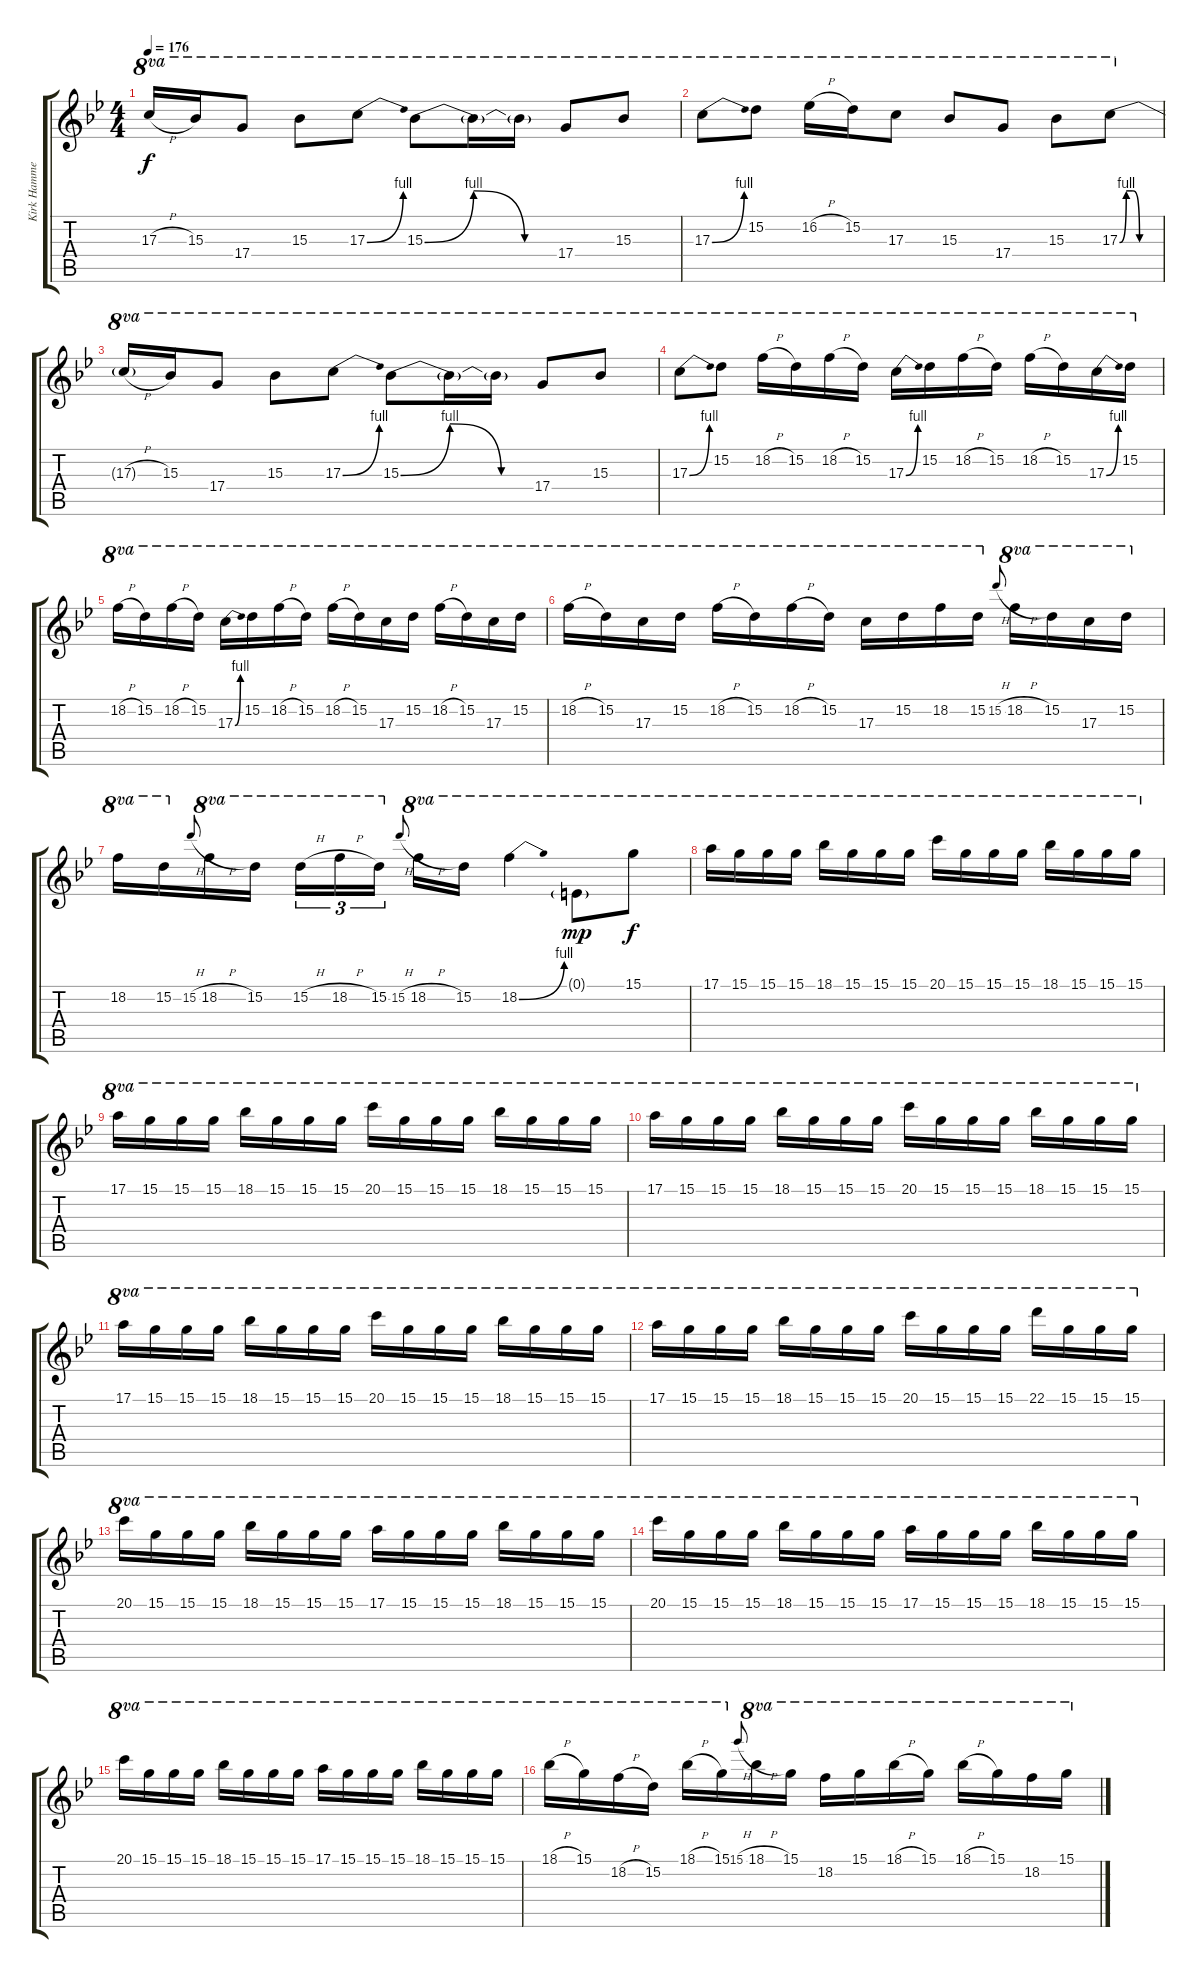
\track ("Kirk Hammett (Solo)" "Kirk Hamme") {instrument distortionguitar}
\staff {score tabs}
\tuning (E4 B3 G3 D3 A2 E2) {hide}
\ts (4 4)
\tempo 176
\clef g2
\ks bb
17.3{h t}.16{ot 8va dy f} 15.3.16{ot 8va} 17.4.8{ot 8va} 15.3.8{ot 8va} 17.3{be (bend 0 0 60 4)}.8{ot 8va} 15.3{be (custom 0 0 22 4 45 0 60 0)}.8{ot 8va} 15.3{t}.16{ot 8va} 15.3{t}.16{ot 8va} 17.4.8{ot 8va} 15.3.8{ot 8va} |
17.3{be (bend 0 0 60 4)}.8{ot 8va} 15.2.8{ot 8va} 16.2{h}.16{ot 8va} 15.2.16{ot 8va} 17.3.8{ot 8va} 15.3.8{ot 8va} 17.4.8{ot 8va} 15.3.8{ot 8va} 17.3{be (custom 0 0 10 4 20 4 30 0 60 0)}.8{ot 8va} |
17.3{h t}.16{ot 8va} 15.3.16{ot 8va} 17.4.8{ot 8va} 15.3.8{ot 8va} 17.3{be (bend 0 0 60 4)}.8{ot 8va} 15.3{be (custom 0 0 22 4 45 0 60 0)}.8{ot 8va} 15.3{t}.16{ot 8va} 15.3{t}.16{ot 8va} 17.4.8{ot 8va} 15.3.8{ot 8va} |
17.3{be (bend 0 0 60 4)}.8{ot 8va} 15.2.8{ot 8va} 18.2{h}.16{ot 8va} 15.2.16{ot 8va} 18.2{h}.16{ot 8va} 15.2.16{ot 8va} 17.3{be (bend 0 0 60 4)}.16{ot 8va} 15.2.16{ot 8va} 18.2{h}.16{ot 8va} 15.2.16{ot 8va} 18.2{h}.16{ot 8va} 15.2.16{ot 8va} 17.3{be (bend 0 0 60 4)}.16{ot 8va} 15.2.16{ot 8va} |
18.2{h}.16{ot 8va} 15.2.16{ot 8va} 18.2{h}.16{ot 8va} 15.2.16{ot 8va} 17.3{be (bend 0 0 60 4)}.16{ot 8va} 15.2.16{ot 8va} 18.2{h}.16{ot 8va} 15.2.16{ot 8va} 18.2{h}.16{ot 8va} 15.2.16{ot 8va} 17.3.16{ot 8va} 15.2.16{ot 8va} 18.2{h}.16{ot 8va} 15.2.16{ot 8va} 17.3.16{ot 8va} 15.2.16{ot 8va} |
18.2{h}.16{ot 8va} 15.2.16{ot 8va} 17.3.16{ot 8va} 15.2.16{ot 8va} 18.2{h}.16{ot 8va} 15.2.16{ot 8va} 18.2{h}.16{ot 8va} 15.2.16{ot 8va} 17.3.16{ot 8va} 15.2.16{ot 8va} 18.2.16{ot 8va} 15.2.16{ot 8va} 15.2{h}.8{gr onbeat} 18.2{h}.16{ot 8va} 15.2.16{ot 8va} 17.3.16{ot 8va} 15.2.16{ot 8va} |
18.2.16{ot 8va} 15.2.16{ot 8va} 15.2{h}.8{gr onbeat} 18.2{h}.16{ot 8va} 15.2.16{ot 8va} 15.2{h}.16{tu (3 2) ot 8va} 18.2{h}.16{tu (3 2) ot 8va} 15.2.16{tu (3 2) ot 8va} 15.2{h}.8{gr onbeat beam splitsecondary} 18.2{h}.16{ot 8va} 15.2.16{ot 8va} 18.2{be (bend 0 0 60 4)}.4{ot 8va} 0.1{g}.8{ot 8va dy mp} 15.1.8{ot 8va dy f} |
17.1.16{ot 8va} 15.1.16{ot 8va} 15.1.16{ot 8va} 15.1.16{ot 8va} 18.1.16{ot 8va} 15.1.16{ot 8va} 15.1.16{ot 8va} 15.1.16{ot 8va} 20.1.16{ot 8va} 15.1.16{ot 8va} 15.1.16{ot 8va} 15.1.16{ot 8va} 18.1.16{ot 8va} 15.1.16{ot 8va} 15.1.16{ot 8va} 15.1.16{ot 8va} |
17.1.16{ot 8va} 15.1.16{ot 8va} 15.1.16{ot 8va} 15.1.16{ot 8va} 18.1.16{ot 8va} 15.1.16{ot 8va} 15.1.16{ot 8va} 15.1.16{ot 8va} 20.1.16{ot 8va} 15.1.16{ot 8va} 15.1.16{ot 8va} 15.1.16{ot 8va} 18.1.16{ot 8va} 15.1.16{ot 8va} 15.1.16{ot 8va} 15.1.16{ot 8va} |
17.1.16{ot 8va} 15.1.16{ot 8va} 15.1.16{ot 8va} 15.1.16{ot 8va} 18.1.16{ot 8va} 15.1.16{ot 8va} 15.1.16{ot 8va} 15.1.16{ot 8va} 20.1.16{ot 8va} 15.1.16{ot 8va} 15.1.16{ot 8va} 15.1.16{ot 8va} 18.1.16{ot 8va} 15.1.16{ot 8va} 15.1.16{ot 8va} 15.1.16{ot 8va} |
17.1.16{ot 8va} 15.1.16{ot 8va} 15.1.16{ot 8va} 15.1.16{ot 8va} 18.1.16{ot 8va} 15.1.16{ot 8va} 15.1.16{ot 8va} 15.1.16{ot 8va} 20.1.16{ot 8va} 15.1.16{ot 8va} 15.1.16{ot 8va} 15.1.16{ot 8va} 18.1.16{ot 8va} 15.1.16{ot 8va} 15.1.16{ot 8va} 15.1.16{ot 8va} |
17.1.16{ot 8va} 15.1.16{ot 8va} 15.1.16{ot 8va} 15.1.16{ot 8va} 18.1.16{ot 8va} 15.1.16{ot 8va} 15.1.16{ot 8va} 15.1.16{ot 8va} 20.1.16{ot 8va} 15.1.16{ot 8va} 15.1.16{ot 8va} 15.1.16{ot 8va} 22.1.16{ot 8va} 15.1.16{ot 8va} 15.1.16{ot 8va} 15.1.16{ot 8va} |
20.1.16{ot 8va} 15.1.16{ot 8va} 15.1.16{ot 8va} 15.1.16{ot 8va} 18.1.16{ot 8va} 15.1.16{ot 8va} 15.1.16{ot 8va} 15.1.16{ot 8va} 17.1.16{ot 8va} 15.1.16{ot 8va} 15.1.16{ot 8va} 15.1.16{ot 8va} 18.1.16{ot 8va} 15.1.16{ot 8va} 15.1.16{ot 8va} 15.1.16{ot 8va} |
20.1.16{ot 8va} 15.1.16{ot 8va} 15.1.16{ot 8va} 15.1.16{ot 8va} 18.1.16{ot 8va} 15.1.16{ot 8va} 15.1.16{ot 8va} 15.1.16{ot 8va} 17.1.16{ot 8va} 15.1.16{ot 8va} 15.1.16{ot 8va} 15.1.16{ot 8va} 18.1.16{ot 8va} 15.1.16{ot 8va} 15.1.16{ot 8va} 15.1.16{ot 8va} |
20.1.16{ot 8va} 15.1.16{ot 8va} 15.1.16{ot 8va} 15.1.16{ot 8va} 18.1.16{ot 8va} 15.1.16{ot 8va} 15.1.16{ot 8va} 15.1.16{ot 8va} 17.1.16{ot 8va} 15.1.16{ot 8va} 15.1.16{ot 8va} 15.1.16{ot 8va} 18.1.16{ot 8va} 15.1.16{ot 8va} 15.1.16{ot 8va} 15.1.16{ot 8va} |
18.1{h}.16{ot 8va} 15.1.16{ot 8va} 18.2{h}.16{ot 8va} 15.2.16{ot 8va} 18.1{h}.16{ot 8va} 15.1.16{ot 8va} 15.1{h}.8{gr onbeat} 18.1{h}.16{ot 8va} 15.1.16{ot 8va} 18.2.16{ot 8va} 15.1.16{ot 8va} 18.1{h}.16{ot 8va} 15.1.16{ot 8va} 18.1{h}.16{ot 8va} 15.1.16{ot 8va} 18.2.16{ot 8va} 15.1.16{ot 8va}
